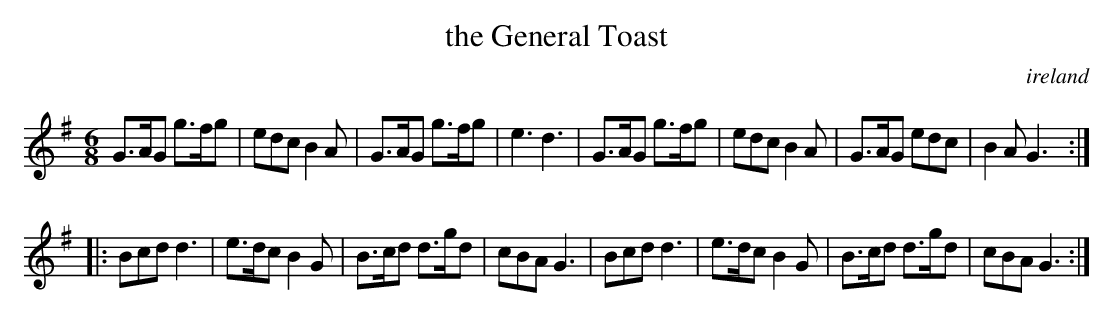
X:1
T:the General Toast
O:ireland
M:6/8
K:G
G>AG g>fg| edc B2A| G>AG g>fg| e3 d3|\
G>AG g>fg| edc B2A| G>AG edc| B2A G3::
Bcd d3| e>dc B2G| B>cd d>gd| cBA G3|\
Bcd d3| e>dc B2G| B>cd d>gd| cBA G3:|
